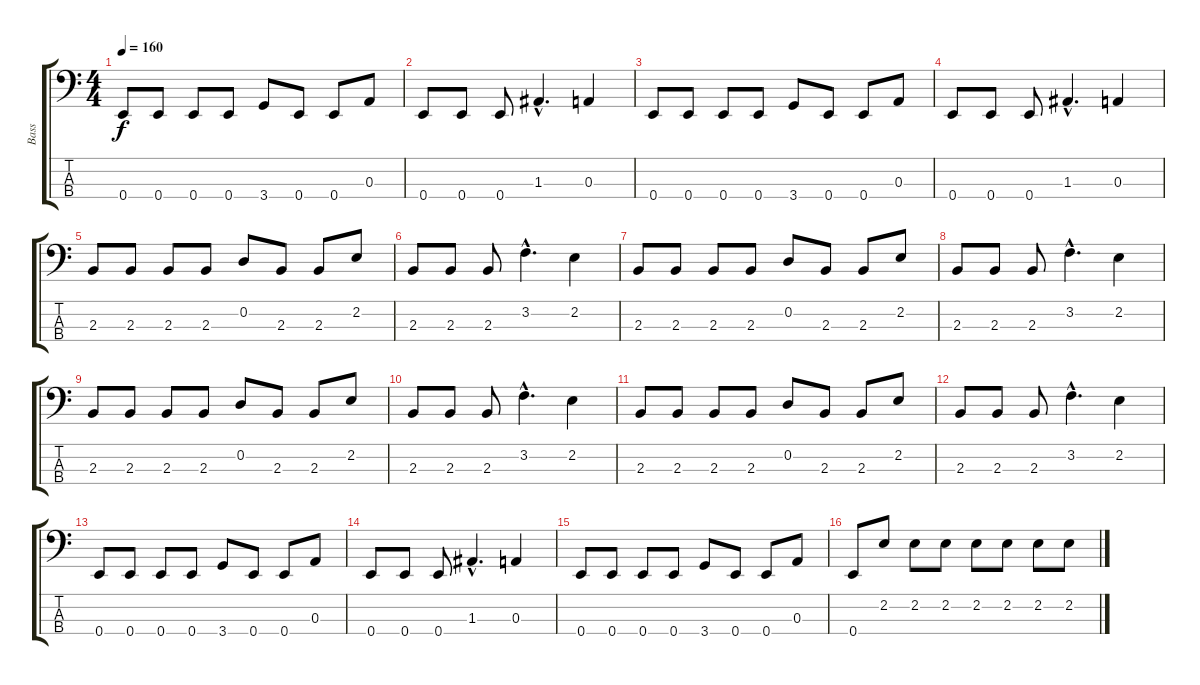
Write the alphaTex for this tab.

\track ("Bass" "Bass") {instrument electricbassfinger}
\staff {score tabs}
\tuning (G2 D2 A1 E1) {hide}
\ts (4 4)
\tempo 160
\clef f4
\ks c
0.4.8{dy f} 0.4.8 0.4.8 0.4.8 3.4.8 0.4.8 0.4.8 0.3.8 |
0.4.8 0.4.8 0.4.8 1.3{hac}.4{d} 0.3.4 |
0.4.8 0.4.8 0.4.8 0.4.8 3.4.8 0.4.8 0.4.8 0.3.8 |
0.4.8 0.4.8 0.4.8 1.3{hac}.4{d} 0.3.4 |
2.3.8 2.3.8 2.3.8 2.3.8 0.2.8 2.3.8 2.3.8 2.2.8 |
2.3.8 2.3.8 2.3.8 3.2{hac}.4{d} 2.2.4 |
2.3.8 2.3.8 2.3.8 2.3.8 0.2.8 2.3.8 2.3.8 2.2.8 |
2.3.8 2.3.8 2.3.8 3.2{hac}.4{d} 2.2.4 |
2.3.8 2.3.8 2.3.8 2.3.8 0.2.8 2.3.8 2.3.8 2.2.8 |
2.3.8 2.3.8 2.3.8 3.2{hac}.4{d} 2.2.4 |
2.3.8 2.3.8 2.3.8 2.3.8 0.2.8 2.3.8 2.3.8 2.2.8 |
2.3.8 2.3.8 2.3.8 3.2{hac}.4{d} 2.2.4 |
0.4.8 0.4.8 0.4.8 0.4.8 3.4.8 0.4.8 0.4.8 0.3.8 |
0.4.8 0.4.8 0.4.8 1.3{hac}.4{d} 0.3.4 |
0.4.8 0.4.8 0.4.8 0.4.8 3.4.8 0.4.8 0.4.8 0.3.8 |
0.4.8 2.2.8 2.2.8 2.2.8 2.2.8 2.2.8 2.2.8 2.2.8
